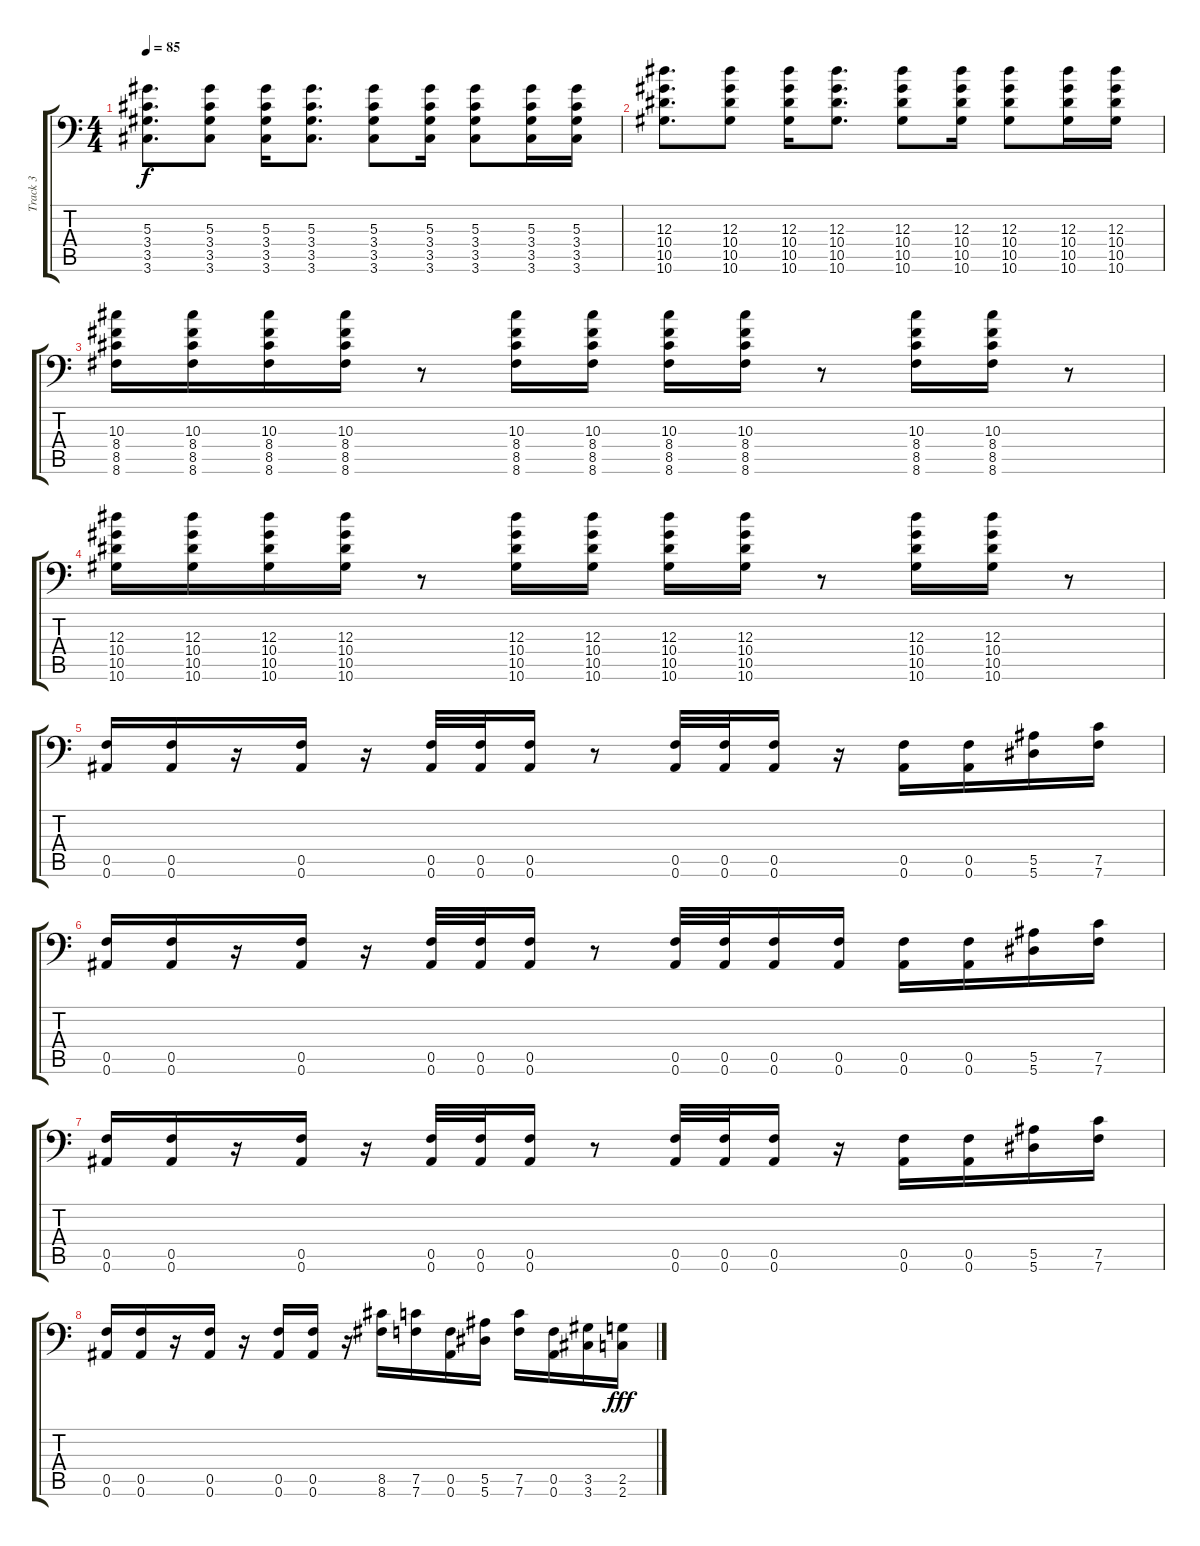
\track ("Track 3" "Track 3") {instrument distortionguitar}
\staff {score tabs}
\tuning (C4 G3 Eb3 Bb2 F2 Bb1) {hide}
\ts (4 4)
\tempo 85
\clef f4
\ks c
(5.3 3.4 3.5 3.6).8{d dy f} (5.3 3.4 3.5 3.6).8 (5.3 3.4 3.5 3.6).16 (5.3 3.4 3.5 3.6).8{d} (5.3 3.4 3.5 3.6).8 (5.3 3.4 3.5 3.6).16 (5.3 3.4 3.5 3.6).8 (5.3 3.4 3.5 3.6).16 (5.3 3.4 3.5 3.6).16 |
(12.3 10.4 10.5 10.6).8{d} (12.3 10.4 10.5 10.6).8 (12.3 10.4 10.5 10.6).16 (12.3 10.4 10.5 10.6).8{d} (12.3 10.4 10.5 10.6).8 (12.3 10.4 10.5 10.6).16 (12.3 10.4 10.5 10.6).8 (12.3 10.4 10.5 10.6).16 (12.3 10.4 10.5 10.6).16 |
(10.3 8.4 8.5 8.6).16 (10.3 8.4 8.5 8.6).16 (10.3 8.4 8.5 8.6).16 (10.3 8.4 8.5 8.6).16 r.8 (10.3 8.4 8.5 8.6).16 (10.3 8.4 8.5 8.6).16 (10.3 8.4 8.5 8.6).16 (10.3 8.4 8.5 8.6).16 r.8 (10.3 8.4 8.5 8.6).16 (10.3 8.4 8.5 8.6).16 r.8 |
(12.3 10.4 10.5 10.6).16 (12.3 10.4 10.5 10.6).16 (12.3 10.4 10.5 10.6).16 (12.3 10.4 10.5 10.6).16 r.8 (12.3 10.4 10.5 10.6).16 (12.3 10.4 10.5 10.6).16 (12.3 10.4 10.5 10.6).16 (12.3 10.4 10.5 10.6).16 r.8 (12.3 10.4 10.5 10.6).16 (12.3 10.4 10.5 10.6).16 r.8 |
(0.5 0.6).16 (0.5 0.6).16 r.16 (0.5 0.6).16 r.16 (0.5 0.6).32 (0.5 0.6).32 (0.5 0.6).16 r.8 (0.5 0.6).32 (0.5 0.6).32 (0.5 0.6).16 r.16 (0.5 0.6).16 (0.5 0.6).16 (5.5 5.6).16 (7.5 7.6).16 |
(0.5 0.6).16 (0.5 0.6).16 r.16 (0.5 0.6).16 r.16 (0.5 0.6).32 (0.5 0.6).32 (0.5 0.6).16 r.8 (0.5 0.6).32 (0.5 0.6).32 (0.5 0.6).16 (0.5 0.6).16 (0.5 0.6).16 (0.5 0.6).16 (5.5 5.6).16 (7.5 7.6).16 |
(0.5 0.6).16 (0.5 0.6).16 r.16 (0.5 0.6).16 r.16 (0.5 0.6).32 (0.5 0.6).32 (0.5 0.6).16 r.8 (0.5 0.6).32 (0.5 0.6).32 (0.5 0.6).16 r.16 (0.5 0.6).16 (0.5 0.6).16 (5.5 5.6).16 (7.5 7.6).16 |
(0.5 0.6).16 (0.5 0.6).16 r.16 (0.5 0.6).16 r.16 (0.5 0.6).16 (0.5 0.6).16 r.16 (8.5 8.6).16 (7.5 7.6).16 (0.5 0.6).16 (5.5 5.6).16 (7.5 7.6).16 (0.5 0.6).16 (3.5 3.6).16 (2.5 2.6).16{dy fff}
